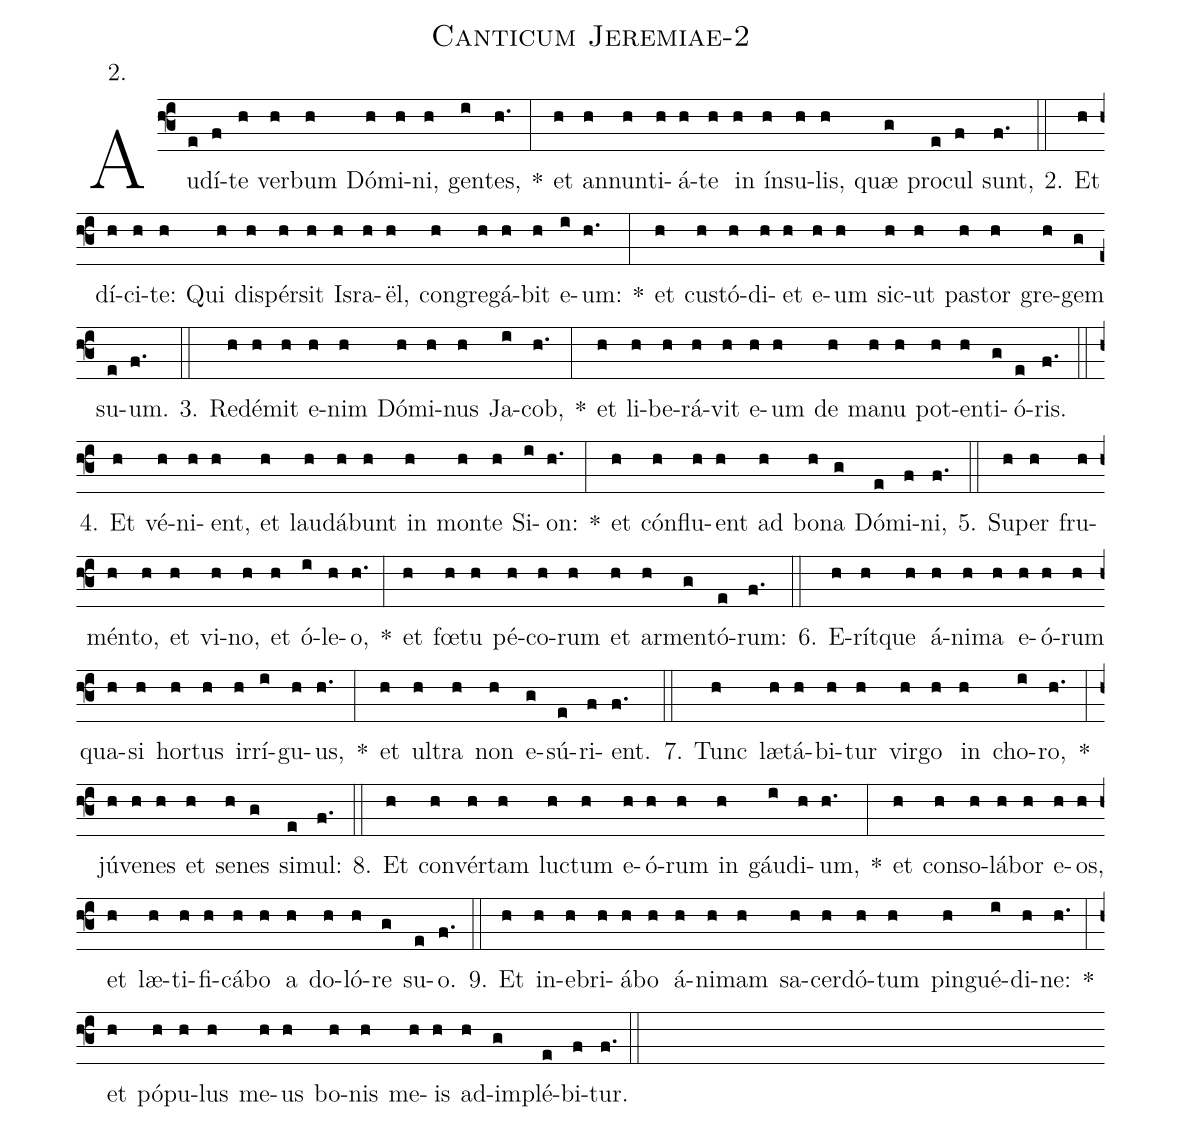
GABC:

name: Canticum Jeremiae-2;
annotation: 2.;
%%
(f3)Au(e)dí(f)te(h) ver(h)bum(h) Dó(h)mi(h)ni,(h) gen(i)tes,(h.) *(:) et(h) an(h)nun(h)ti(h)á(h)te(h) in(h) ín(h)su(h)lis,(h) quæ(g) pro(e)cul(f) sunt,(f.) (::)
2. Et(h) dí(h)ci(h)te:(h) Qui(h) di(h)spér(h)sit(h) Is(h)ra(h)ël,(h) con(h)gre(h)gá(h)bit(h) e(i)um:(h.) *(:) et(h) cus(h)tó(h)di(h)et(h) e(h)um(h) sic(h)ut(h) pas(h)tor(h) gre(h)gem(g) su(e)um.(f.) (::)
3. Red(h)é(h)mit(h) e(h)nim(h) Dó(h)mi(h)nus(h) Ja(i)cob,(h.) *(:) et(h) li(h)be(h)rá(h)vit(h) e(h)um(h) de(h) ma(h)nu(h) pot(h)en(h)ti(g)ó(e)ris.(f.) (::)
4. Et(h) vé(h)ni(h)ent,(h) et(h) lau(h)dá(h)bunt(h) in(h) mon(h)te(h) Si(i)on:(h.) *(:) et(h) cón(h)flu(h)ent(h) ad(h) bo(h)na(g) Dó(e)mi(f)ni,(f.) (::)
5. Su(h)per(h) fru(h)mén(h)to,(h) et(h) vi(h)no,(h) et(h) ó(i)le(h)o,(h.) *(:) et(h) fœ(h)tu(h) pé(h)co(h)rum(h) et(h) ar(h)men(g)tó(e)rum:(f.) (::)
6. E(h)rít(h)que(h) á(h)ni(h)ma(h) e(h)ó(h)rum(h) qua(h)si(h) hor(h)tus(h) ir(h)rí(i)gu(h)us,(h.) *(:) et(h) ul(h)tra(h) non(h) e(g)sú(e)ri(f)ent.(f.) (::)
7. Tunc(h) læ(h)tá(h)bi(h)tur(h) vir(h)go(h) in(h) cho(i)ro,(h.) *(:) jú(h)ve(h)nes(h) et(h) se(h)nes(g) si(e)mul:(f.) (::)
8. Et(h) con(h)vér(h)tam(h) luc(h)tum(h) e(h)ó(h)rum(h) in(h) gáu(i)di(h)um,(h.) *(:) et(h) con(h)so(h)lá(h)bor(h) e(h)os,(h) et(h) læ(h)ti(h)fi(h)cá(h)bo(h) a(h) do(h)ló(h)re(g) su(e)o.(f.) (::)
9. Et(h) in(h)e(h)bri(h)á(h)bo(h) á(h)ni(h)mam(h) sa(h)cer(h)dó(h)tum(h) pin(h)gué(i)di(h)ne:(h.) *(:) et(h) pó(h)pu(h)lus(h) me(h)us(h) bo(h)nis(h) me(h)is(h) ad(h)im(g)plé(e)bi(f)tur.(f.) (::)
